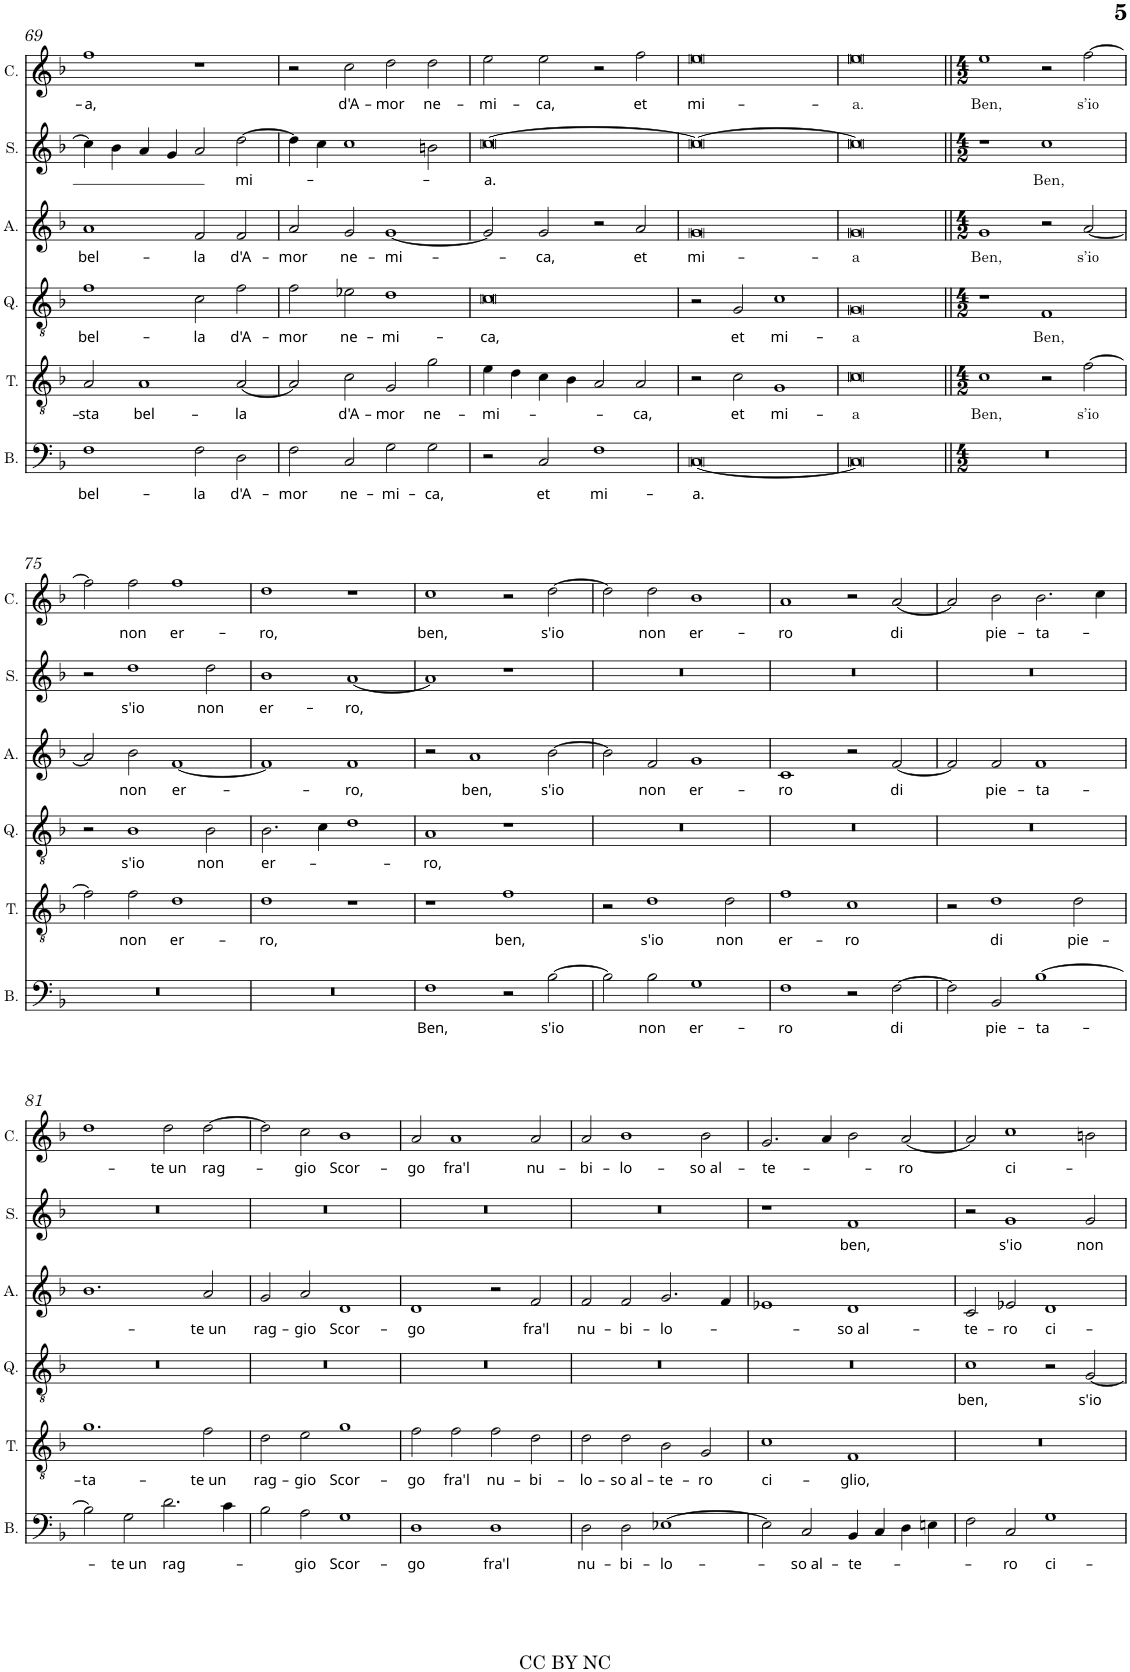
**kern	**text	**kern	**text	**kern	**text	**kern	**text	**kern	**text	**kern	**text
*part6	*part6	*part5	*part5	*part4	*part4	*part3	*part3	*part2	*part2	*part1	*part1
*staff6	*staff6	*staff5	*staff5	*staff4	*staff4	*staff3	*staff3	*staff2	*staff2	*staff1	*staff1
*I"Bassus	*	*I"Tenor	*	*I"Quintus	*	*I"Altus	*	*I"Sesta	*	*I"Cantus	*
*I'B.	*	*I'T.	*	*I'Q.	*	*I'A.	*	*I'S.	*	*I'C.	*
!!LO:PB:g=z
*clefF4	*	*clefGv2	*	*clefGv2	*	*clefG2	*	*clefG2	*	*clefG2	*
*k[b-]	*	*k[b-]	*	*k[b-]	*	*k[b-]	*	*k[b-]	*	*k[b-]	*
*M4/2	*	*M4/2	*	*M4/2	*	*M4/2	*	*M4/2	*	*M4/2	*
=69	=69	=69	=69	=69	=69	=69	=69	=69	=69	=69	=69
!	!LO:LY:b	!	!LO:LY:b	!	!LO:LY:b	!	!LO:LY:b	!	!	!	!LO:LY:b
1F	bel-	2A/	-sta	1f	bel-	1a	bel-	4cc\]	.	1ff	-a,
.	.	.	.	.	.	.	.	4b-\	.	.	.
!	!	!	!LO:LY:b	!	!	!	!	!	!	!	!
.	.	1A	bel-	.	.	.	.	4a/	.	.	.
.	.	.	.	.	.	.	.	4g/	.	.	.
!	!LO:LY:b	!	!	!	!LO:LY:b	!	!LO:LY:b	!	!	!	!
2F\	-la	.	.	2c\	-la	2f/	-la	2a/	.	1r	.
!	!LO:LY:b	!	!LO:LY:b	!	!LO:LY:b	!	!LO:LY:b	!	!LO:LY:b	!	!
2D\	d'A-	[<2A/	-la	2f\	d'A-	2f/	d'A-	[>2dd\	mi-	.	.
=70	=70	=70	=70	=70	=70	=70	=70	=70	=70	=70	=70
!	!LO:LY:b	!	!	!	!LO:LY:b	!	!LO:LY:b	!	!	!	!
2F\	-mor	2A/]	.	2f\	-mor	2a/	-mor	4dd\]	.	2r	.
.	.	.	.	.	.	.	.	4cc\	.	.	.
!	!LO:LY:b	!	!LO:LY:b	!	!LO:LY:b	!	!LO:LY:b	!	!	!	!LO:LY:b
2C/	ne-	2c\	d'A-	2e-X\	ne-	2g/	ne-	1cc	.	2cc\	d'A-
!	!LO:LY:b	!	!LO:LY:b	!	!LO:LY:b	!	!LO:LY:b	!	!	!	!LO:LY:b
2G\	-mi-	2G/	-mor	1d	-mi-	[<1g	-mi-	.	.	2dd\	-mor
!	!LO:LY:b	!	!LO:LY:b	!	!	!	!	!	!	!	!LO:LY:b
2G\	-ca,	2g\	ne-	.	.	.	.	2bn\	.	2dd\	ne-
=71	=71	=71	=71	=71	=71	=71	=71	=71	=71	=71	=71
!	!	!	!LO:LY:b	!	!LO:LY:b	!	!	!	!LO:LY:b	!	!LO:LY:b
2r	.	4e\	-mi-	0c	-ca,	2g/]	.	[>0cc	-a.	2ee\	-mi-
.	.	4d\	.	.	.	.	.	.	.	.	.
!	!LO:LY:b	!	!	!	!	!	!LO:LY:b	!	!	!	!LO:LY:b
2C/	et	4c\	.	.	.	2g/	-ca,	.	.	2ee\	-ca,
.	.	4B-\	.	.	.	.	.	.	.	.	.
!	!LO:LY:b	!	!	!	!	!	!	!	!	!	!
1F	mi-	2A/	.	.	.	2r	.	.	.	2r	.
!	!	!	!LO:LY:b	!	!	!	!LO:LY:b	!	!	!	!LO:LY:b
.	.	2A/	-ca,	.	.	2a/	et	.	.	2ff\	et
=72	=72	=72	=72	=72	=72	=72	=72	=72	=72	=72	=72
!	!LO:LY:b	!	!	!	!	!	!LO:LY:b	!	!	!	!LO:LY:b
[0C	-a.	2r	.	2r	.	0g	mi-	0cc_	.	0ee	mi-
!	!	!	!LO:LY:b	!	!LO:LY:b	!	!	!	!	!	!
.	.	2c\	et	2G/	et	.	.	.	.	.	.
!	!	!	!LO:LY:b	!	!LO:LY:b	!	!	!	!	!	!
.	.	1G	mi-	1c	mi-	.	.	.	.	.	.
=73	=73	=73	=73	=73	=73	=73	=73	=73	=73	=73	=73
!	!	!	!LO:LY:b	!	!LO:LY:b	!	!LO:LY:b	!	!	!	!LO:LY:b
0C]	.	0c	-a	0G	-a	0g	-a	0cc]	.	0ee	-a.
=74||	=74||	=74||	=74||	=74||	=74||	=74||	=74||	=74||	=74||	=74||	=74||
*M4/2	*	*M4/2	*	*M4/2	*	*M4/2	*	*M4/2	*	*M4/2	*
!	!	!	!LO:LY:b	!	!	!	!LO:LY:b	!	!	!	!LO:LY:b
0r	.	1c	Ben,	1r	.	1g	Ben,	1r	.	1ee	Ben,
!	!	!	!	!	!LO:LY:b	!	!	!	!LO:LY:b	!	!
.	.	2r	.	1F	Ben,	2r	.	1cc	Ben,	2r	.
!	!	!	!LO:LY:b	!	!	!	!LO:LY:b	!	!	!	!LO:LY:b
.	.	[2f\	s’io	.	.	[2a/	s’io	.	.	[2ff\	s’io
!!LO:LB:g=z
=75	=75	=75	=75	=75	=75	=75	=75	=75	=75	=75	=75
0r	.	2f\]	.	2r	.	2a/]	.	2r	.	2ff\]	.
!	!	!	!LO:LY:b	!	!LO:LY:b	!	!LO:LY:b	!	!LO:LY:b	!	!LO:LY:b
.	.	2f\	non	1B-	s'io	2b-\	non	1dd	s'io	2ff\	non
!	!	!	!LO:LY:b	!	!	!	!LO:LY:b	!	!	!	!LO:LY:b
.	.	1d	er-	.	.	[<1f	er-	.	.	1ff	er-
!	!	!	!	!	!LO:LY:b	!	!	!	!LO:LY:b	!	!
.	.	.	.	2B-\	non	.	.	2dd\	non	.	.
=76	=76	=76	=76	=76	=76	=76	=76	=76	=76	=76	=76
!	!	!	!LO:LY:b	!	!LO:LY:b	!	!	!	!LO:LY:b	!	!LO:LY:b
0r	.	1d	-ro,	2.B-\	er-	1f]	.	1b-	er-	1dd	-ro,
.	.	.	.	4c\	.	.	.	.	.	.	.
!	!	!	!	!	!	!	!LO:LY:b	!	!LO:LY:b	!	!
.	.	1r	.	1d	.	1f	-ro,	[<1a	-ro,	1r	.
=77	=77	=77	=77	=77	=77	=77	=77	=77	=77	=77	=77
!	!LO:LY:b	!	!	!	!LO:LY:b	!	!	!	!	!	!LO:LY:b
1F	Ben,	1r	.	1A	-ro,	2r	.	1a]	.	1cc	ben,
!	!	!	!	!	!	!	!LO:LY:b	!	!	!	!
.	.	.	.	.	.	1a	ben,	.	.	.	.
!	!	!	!LO:LY:b	!	!	!	!	!	!	!	!
2r	.	1f	ben,	1r	.	.	.	1r	.	2r	.
!	!LO:LY:b	!	!	!	!	!	!LO:LY:b	!	!	!	!LO:LY:b
[>2B-\	s'io	.	.	.	.	[>2b-\	s'io	.	.	[>2dd\	s'io
=78	=78	=78	=78	=78	=78	=78	=78	=78	=78	=78	=78
2B-\]	.	2r	.	0r	.	2b-\]	.	0r	.	2dd\]	.
!	!LO:LY:b	!	!LO:LY:b	!	!	!	!LO:LY:b	!	!	!	!LO:LY:b
2B-\	non	1d	s'io	.	.	2f/	non	.	.	2dd\	non
!	!LO:LY:b	!	!	!	!	!	!LO:LY:b	!	!	!	!LO:LY:b
1G	er-	.	.	.	.	1g	er-	.	.	1b-	er-
!	!	!	!LO:LY:b	!	!	!	!	!	!	!	!
.	.	2d\	non	.	.	.	.	.	.	.	.
=79	=79	=79	=79	=79	=79	=79	=79	=79	=79	=79	=79
!	!LO:LY:b	!	!LO:LY:b	!	!	!	!LO:LY:b	!	!	!	!LO:LY:b
1F	-ro	1f	er-	0r	.	1c	-ro	0r	.	1a	-ro
!	!	!	!LO:LY:b	!	!	!	!	!	!	!	!
2r	.	1c	-ro	.	.	2r	.	.	.	2r	.
!	!LO:LY:b	!	!	!	!	!	!LO:LY:b	!	!	!	!LO:LY:b
[>2F\	di	.	.	.	.	[<2f/	di	.	.	[<2a/	di
=80	=80	=80	=80	=80	=80	=80	=80	=80	=80	=80	=80
2F\]	.	2r	.	0r	.	2f/]	.	0r	.	2a/]	.
!	!LO:LY:b	!	!LO:LY:b	!	!	!	!LO:LY:b	!	!	!	!LO:LY:b
2BB-/	pie-	1d	di	.	.	2f/	pie-	.	.	2b-\	pie-
!	!LO:LY:b	!	!	!	!	!	!LO:LY:b	!	!	!	!LO:LY:b
[>1B-	-ta-	.	.	.	.	1f	-ta-	.	.	2.b-\	-ta-
!	!	!	!LO:LY:b	!	!	!	!	!	!	!	!
.	.	2d\	pie-	.	.	.	.	.	.	.	.
.	.	.	.	.	.	.	.	.	.	4cc\	.
!!LO:LB:g=z
=81	=81	=81	=81	=81	=81	=81	=81	=81	=81	=81	=81
!	!	!	!LO:LY:b	!	!	!	!	!	!	!	!
2B-\]	.	1.g	-ta-	0r	.	1.b-	.	0r	.	1dd	.
!	!LO:LY:b	!	!	!	!	!	!	!	!	!	!
2G\	-te un	.	.	.	.	.	.	.	.	.	.
!	!LO:LY:b	!	!	!	!	!	!	!	!	!	!LO:LY:b
2.d\	rag-	.	.	.	.	.	.	.	.	2dd\	-te un
!	!	!	!LO:LY:b	!	!	!	!LO:LY:b	!	!	!	!LO:LY:b
.	.	2f\	-te un	.	.	2a/	-te un	.	.	[>2dd\	rag-
4c\	.	.	.	.	.	.	.	.	.	.	.
=82	=82	=82	=82	=82	=82	=82	=82	=82	=82	=82	=82
!	!	!	!LO:LY:b	!	!	!	!LO:LY:b	!	!	!	!
2B-\	.	2d\	rag-	0r	.	2g/	rag-	0r	.	2dd\]	.
!	!LO:LY:b	!	!LO:LY:b	!	!	!	!LO:LY:b	!	!	!	!LO:LY:b
2A\	-gio	2e\	-gio	.	.	2a/	-gio	.	.	2cc\	-gio
!	!LO:LY:b	!	!LO:LY:b	!	!	!	!LO:LY:b	!	!	!	!LO:LY:b
1G	Scor-	1g	Scor-	.	.	1d	Scor-	.	.	1b-	Scor-
=83	=83	=83	=83	=83	=83	=83	=83	=83	=83	=83	=83
!	!LO:LY:b	!	!LO:LY:b	!	!	!	!LO:LY:b	!	!	!	!LO:LY:b
1D	-go	2f\	-go	0r	.	1d	-go	0r	.	2a/	-go
!	!	!	!LO:LY:b	!	!	!	!	!	!	!	!LO:LY:b
.	.	2f\	fra'l	.	.	.	.	.	.	1a	fra'l
!	!LO:LY:b	!	!LO:LY:b	!	!	!	!	!	!	!	!
1D	fra'l	2f\	nu-	.	.	2r	.	.	.	.	.
!	!	!	!LO:LY:b	!	!	!	!LO:LY:b	!	!	!	!LO:LY:b
.	.	2d\	-bi-	.	.	2f/	fra'l	.	.	2a/	nu-
=84	=84	=84	=84	=84	=84	=84	=84	=84	=84	=84	=84
!	!LO:LY:b	!	!LO:LY:b	!	!	!	!LO:LY:b	!	!	!	!LO:LY:b
2D\	nu-	2d\	-lo-	0r	.	2f/	nu-	0r	.	2a/	-bi-
!	!LO:LY:b	!	!LO:LY:b	!	!	!	!LO:LY:b	!	!	!	!LO:LY:b
2D\	-bi-	2d\	-so al-	.	.	2f/	-bi-	.	.	1b-	-lo-
!	!LO:LY:b	!	!LO:LY:b	!	!	!	!LO:LY:b	!	!	!	!
[>1E-X	-lo-	2B-\	-te-	.	.	2.g/	-lo-	.	.	.	.
!	!	!	!LO:LY:b	!	!	!	!	!	!	!	!LO:LY:b
.	.	2G/	-ro	.	.	.	.	.	.	2b-\	-so al-
.	.	.	.	.	.	4f/	.	.	.	.	.
=85	=85	=85	=85	=85	=85	=85	=85	=85	=85	=85	=85
!	!	!	!LO:LY:b	!	!	!	!	!	!	!	!LO:LY:b
2E-\]	.	1c	ci-	0r	.	1e-X	.	1r	.	2.g/	-te-
!	!LO:LY:b	!	!	!	!	!	!	!	!	!	!
2C/	-so al-	.	.	.	.	.	.	.	.	.	.
.	.	.	.	.	.	.	.	.	.	4a/	.
!	!LO:LY:b	!	!LO:LY:b	!	!	!	!LO:LY:b	!	!LO:LY:b	!	!
4BB-/	-te-	1F	-glio,	.	.	1d	-so al-	1f	ben,	2b-\	.
4C/	.	.	.	.	.	.	.	.	.	.	.
!	!	!	!	!	!	!	!	!	!	!	!LO:LY:b
4D\	.	.	.	.	.	.	.	.	.	[<2a/	-ro
4En\	.	.	.	.	.	.	.	.	.	.	.
=86	=86	=86	=86	=86	=86	=86	=86	=86	=86	=86	=86
!	!	!	!	!	!LO:LY:b	!	!LO:LY:b	!	!	!	!
2F\	.	0r	.	1c	ben,	2c/	-te-	2r	.	2a/]	.
!	!LO:LY:b	!	!	!	!	!	!LO:LY:b	!	!LO:LY:b	!	!LO:LY:b
2C/	-ro	.	.	.	.	2e-X/	-ro	1g	s'io	1cc	ci-
!	!LO:LY:b	!	!	!	!	!	!LO:LY:b	!	!	!	!
1G	ci-	.	.	2r	.	1d	ci-	.	.	.	.
!	!	!	!	!	!LO:LY:b	!	!	!	!LO:LY:b	!	!
.	.	.	.	[<2G/	s'io	.	.	2g/	non	2bn\	.
=	=	=	=	=	=	=	=	=	=	=	=
*-	*-	*-	*-	*-	*-	*-	*-	*-	*-	*-	*-
